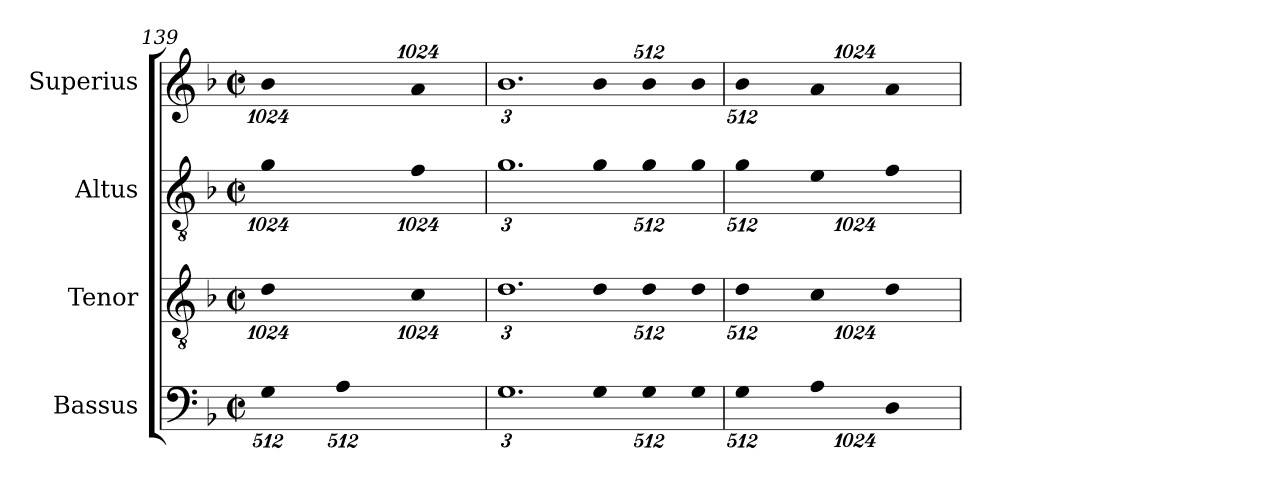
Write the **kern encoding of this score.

**kern	**kern	**kern	**kern
*part4	*part3	*part2	*part1
*staff4	*staff3	*staff2	*staff1
*I"Bassus	*I"Tenor	*I"Altus	*I"Superius
*I'B.	*I'T.	*	*I'S.
*clefF4	*clefGv2	*clefGv2	*clefG2
*	*ITrd7c12	*ITrd7c12	*
*k[b-]	*k[b-]	*k[b-]	*k[b-]
*F:	*F:	*F:	*F:
*M2/2	*M2/2	*M2/2	*M2/2
*met(c|)	*met(c|)	*met(c|)	*met(c|)
*Xbrackettup	*	*	*
=139	=139	=139	=139
!LO:N:vis=1	!	!	!
*	*Xbrackettup	*	*
!	!LO:N:vis=0	!	!
*	*	*Xbrackettup	*
!	!	!LO:N:vis=0	!
*	*	*	*Xbrackettup
!	!	!	!LO:N:vis=0
512%341Gi	1024%1365Di	1024%1365Gi	1024%1365b-i
!LO:N:vis=0	!	!	!
512%683Ai	.	.	.
!	!LO:N:vis=1	!LO:N:vis=1	!LO:N:vis=1
.	1024%683Ci	1024%683Fi	1024%683ai
=140	=140	=140	=140
3%2.Gi	3%2.Di	3%2.Gi	3%2.b-i
!LO:N:vis=2	!LO:N:vis=2	!LO:N:vis=2	!LO:N:vis=2
1024%341Gi\	1024%341Di\	1024%341Gi\	1024%341b-i/
!LO:N:vis=2	!LO:N:vis=2	!LO:N:vis=2	!LO:N:vis=2
1024%341Gi\	1024%341Di\	1024%341Gi\	1024%341b-i/
!LO:N:vis=2	!LO:N:vis=2	!LO:N:vis=2	!LO:N:vis=2
512%171Gi\	512%171Di\	512%171Gi\	512%171b-i/
=141	=141	=141	=141
!LO:N:vis=1	!LO:N:vis=1	!LO:N:vis=1	!LO:N:vis=1
512%341Gi	512%341Di	512%341Gi	512%341b-i
!LO:N:vis=1	!LO:N:vis=1	!LO:N:vis=1	!LO:N:vis=1
1024%683Ai	1024%683Ci	1024%683Ei	1024%683ai
!LO:N:vis=1	!LO:N:vis=1	!LO:N:vis=1	!LO:N:vis=1
1024%683Di	1024%683Di	1024%683Fi	1024%683ai
=	=	=	=
*-	*-	*-	*-
